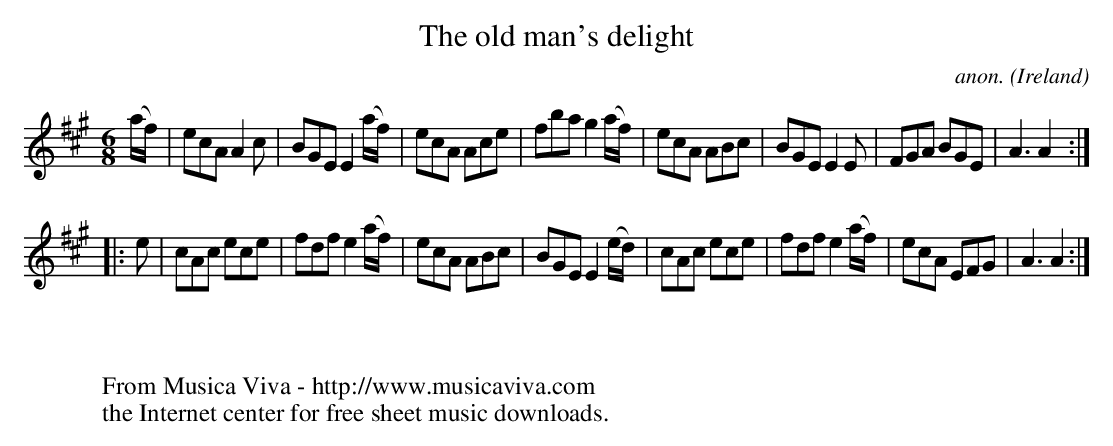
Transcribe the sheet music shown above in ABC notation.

X:1
T:The old man's delight
C:anon.
O:Ireland
M:6/8
L:1/8
K:A
(a/f/)|ecA A2c|BGE E2 (a/f/)|ecA Ace|fba g2 (a/f/)|ecA ABc|BGE E2E|FGA BGE|A3 A2:|
|:e|cAc ece|fdf e2 (a/f/)|ecA ABc|BGE E2 (e/d/)|cAc ece|fdf e2 (a/f/)|ecA EFG|A3 A2:|
W:
W:
W: From Musica Viva - http://www.musicaviva.com
W: the Internet center for free sheet music downloads.
